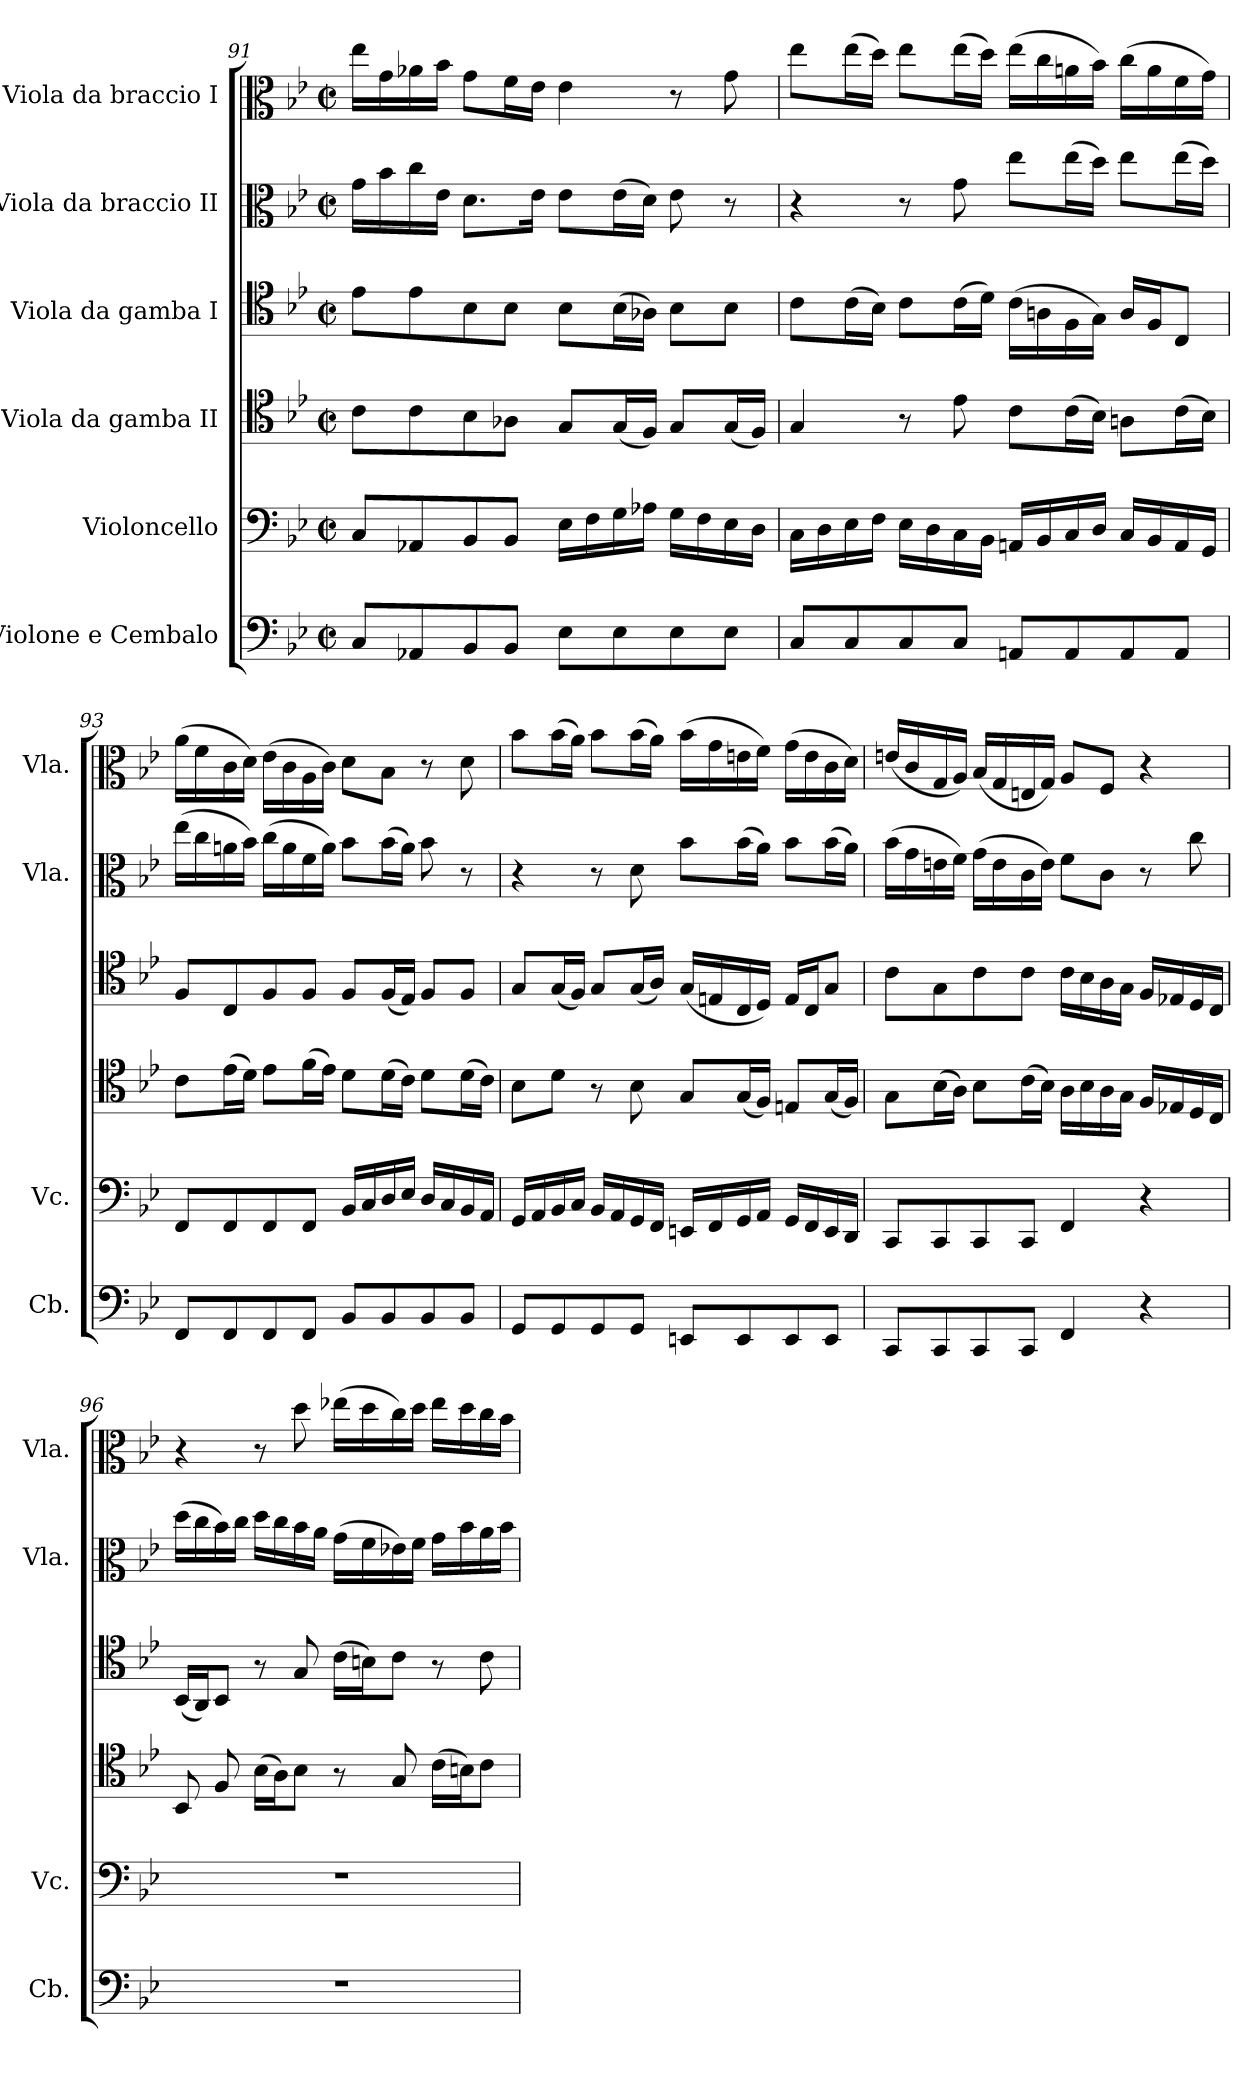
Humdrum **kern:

**kern	**kern	**kern	**kern	**kern	**kern
*part6	*part5	*part4	*part3	*part2	*part1
*staff6	*staff5	*staff4	*staff3	*staff2	*staff1
*I"Violone e Cembalo	*I"Violoncello	*I"Viola da gamba II	*I"Viola da gamba I	*I"Viola da braccio II	*I"Viola da braccio I
*I'Cb.	*I'Vc.	*	*	*I'Vla.	*I'Vla.
*clefF4	*clefF4	*clefC4	*clefC4	*clefC3	*clefC3
*ITrd7c12	*	*	*	*	*
*k[b-e-]	*k[b-e-]	*k[b-e-]	*k[b-e-]	*k[b-e-]	*k[b-e-]
*B-:	*B-:	*B-:	*B-:	*B-:	*B-:
*M2/2	*M2/2	*M2/2	*M2/2	*M2/2	*M2/2
*met(c|)	*met(c|)	*met(c|)	*met(c|)	*met(c|)	*met(c|)
=91	=91	=91	=91	=91	=91
8CCi/L	8Ci/L	8ci\L	8e-i\L	16gi\LL	16ee-i\LL
.	.	.	.	16b-i\	16gi\
8AAA-Xi/	8AA-Xi/	8ci\	8e-i\	16cci\	16a-Xi\
.	.	.	.	16e-i\JJ	16b-i\JJ
8BBB-i/	8BB-i/	8B-i\	8B-i\	8.di\L	8gi\L
8BBB-i/J	8BB-i/J	8A-Xi\J	8B-i\J	.	16fi\L
.	.	.	.	16e-i\Jk	16e-i\JJ
8EE-i\L	16E-i\LL	8Gi/L	8B-i\L	8e-i\L	4e-i\
.	16Fi\	.	.	.	.
8EE-i\	16Gi\	(16Gi/L	(16B-i\L	(16e-i\L	.
.	16A-Xi\JJ	16Fi/JJ)	16A-Xi\JJ)	16di\JJ)	.
8EE-i\	16Gi\LL	8Gi/L	8B-i\L	8e-i\	8r
.	16Fi\	.	.	.	.
8EE-i\J	16E-i\	(16Gi/L	8B-i\J	8r	8gi\
.	16Di\JJ	16Fi/JJ)	.	.	.
=92	=92	=92	=92	=92	=92
8CCi/L	16Ci\LL	4Gi/	8ci\L	4r	8ee-i\L
.	16Di\	.	.	.	.
8CCi/	16E-i\	.	(16ci\L	.	(16ee-i\L
.	16Fi\JJ	.	16B-i\JJ)	.	16ddi\JJ)
8CCi/	16E-i\LL	8r	8ci\L	8r	8ee-i\L
.	16Di\	.	.	.	.
8CCi/J	16Ci\	8e-i\	(16ci\L	8gi\	(16ee-i\L
.	16BB-i\JJ	.	16di\JJ)	.	16ddi\JJ)
8AAAni/L	16AAni/LL	8ci\L	(16ci\LL	8ee-i\L	(16ee-i\LL
.	16BB-i/	.	16Ani\	.	16cci\
8AAAi/	16Ci/	(16ci\L	16Fi\	(16ee-i\L	16ani\
.	16Di/JJ	16B-i\JJ)	16Gi\JJ)	16ddi\JJ)	16b-i\JJ)
8AAAi/	16Ci/LL	8Ani\L	16Ai/LL	8ee-i\L	(16cci\LL
.	16BB-i/	.	16Fi/J	.	16ai\
8AAAi/J	16AAi/	(16ci\L	8Ci/J	(16ee-i\L	16fi\
.	16GGi/JJ	16B-i\JJ)	.	16ddi\JJ)	16gi\JJ)
!!LO:LB:g=z
=93	=93	=93	=93	=93	=93
8FFFi/L	8FFi/L	8ci\L	8Fi/L	(16ee-i\LL	(16ai\LL
.	.	.	.	16cci\	16fi\
8FFFi/	8FFi/	(16e-i\L	8Ci/	16ani\	16ci\
.	.	16di\JJ)	.	16b-i\JJ)	16di\JJ)
8FFFi/	8FFi/	8e-i\L	8Fi/	(16cci\LL	(16e-i\LL
.	.	.	.	16ai\	16ci\
8FFFi/J	8FFi/J	(16fi\L	8Fi/J	16fi\	16Ai\
.	.	16e-i\JJ)	.	16ai\JJ)	16ci\JJ)
8BBB-i/L	16BB-i/LL	8di\L	8Fi/L	8b-i\L	8di\L
.	16Ci/	.	.	.	.
8BBB-i/	16Di/	(16di\L	(16Fi/L	(16b-i\L	8B-i\J
.	16E-i/JJ	16ci\JJ)	16E-i/JJ)	16ai\JJ)	.
8BBB-i/	16Di/LL	8di\L	8Fi/L	8b-i\	8r
.	16Ci/	.	.	.	.
8BBB-i/J	16BB-i/	(16di\L	8Fi/J	8r	8di\
.	16AAi/JJ	16ci\JJ)	.	.	.
=94	=94	=94	=94	=94	=94
8GGGi/L	16GGi/LL	8B-i\L	8Gi/L	4r	8b-i\L
.	16AAi/	.	.	.	.
8GGGi/	16BB-i/	8di\J	(16Gi/L	.	(16b-i\L
.	16Ci/JJ	.	16Fi/JJ)	.	16ai\JJ)
8GGGi/	16BB-i/LL	8r	8Gi/L	8r	8b-i\L
.	16AAi/	.	.	.	.
8GGGi/J	16GGi/	8B-i\	(16Gi/L	8di\	(16b-i\L
.	16FFi/JJ	.	16Ai/JJ)	.	16ai\JJ)
8EEEni/L	16EEni/LL	8Gi/L	(16Gi/LL	8b-i\L	(16b-i\LL
.	16FFi/	.	16Eni/	.	16gi\
8EEEi/	16GGi/	(16Gi/L	16Ci/	(16b-i\L	16eni\
.	16AAi/JJ	16Fi/JJ)	16Di/JJ)	16ai\JJ)	16fi\JJ)
8EEEi/	16GGi/LL	8Eni/L	16Ei/LL	8b-i\L	(16gi\LL
.	16FFi/	.	16Ci/J	.	16ei\
8EEEi/J	16EEi/	(16Gi/L	8Gi/J	(16b-i\L	16ci\
.	16DDi/JJ	16Fi/JJ)	.	16ai\JJ)	16di\JJ)
=95	=95	=95	=95	=95	=95
8CCCi/L	8CCi/L	8Gi\L	8ci\L	(16b-i\LL	(16eni/LL
.	.	.	.	16gi\	16ci/
8CCCi/	8CCi/	(16B-i\L	8Gi\	16eni\	16Gi/
.	.	16Ai\JJ)	.	16fi\JJ)	16Ai/JJ)
8CCCi/	8CCi/	8B-i\L	8ci\	(16gi\LL	(16B-i/LL
.	.	.	.	16ei\	16Gi/
8CCCi/J	8CCi/J	(16ci\L	8ci\J	16ci\	16Eni/
.	.	16B-i\JJ)	.	16ei\JJ)	16Gi/JJ)
4FFFi/	4FFi/	16Ai\LL	16ci\LL	8fi\L	8Ai/L
.	.	16B-i\	16B-i\	.	.
.	.	16Ai\	16Ai\	8ci\J	8Fi/J
.	.	16Gi\JJ	16Gi\JJ	.	.
4r	4r	16Fi/LL	16Fi/LL	8r	4r
.	.	16E-Xi/	16E-Xi/	.	.
.	.	16Di/	16Di/	8cci\	.
.	.	16Ci/JJ	16Ci/JJ	.	.
!!LO:PB:g=z
=96	=96	=96	=96	=96	=96
1r	1r	8BB-i/	(16BB-i/LL	(16ddi\LL	4r
.	.	.	16AAi/J)	16cci\	.
.	.	8Fi/	8BB-i/J	16b-i\)	.
.	.	.	.	16cci\JJ	.
.	.	(16B-i\LL	8r	16ddi\LL	8r
.	.	16Ai\J)	.	16cci\	.
.	.	8B-i\J	8Gi/	16b-i\	8ddi\
.	.	.	.	16ai\JJ	.
.	.	8r	(16ci\LL	(16gi\LL	(16ee-Xi\LL
.	.	.	16Bni\J)	16fi\	16ddi\
.	.	8Gi/	8ci\J	16e-Xi\)	16cci\)
.	.	.	.	16fi\JJ	16ddi\JJ
.	.	(16ci\LL	8r	16gi\LL	16ee-i\LL
.	.	16Bni\J)	.	16b-i\	16ddi\
.	.	8ci\J	8ci\	16ai\	16cci\
.	.	.	.	16b-i\JJ	16b-i\JJ
=	=	=	=	=	=
*-	*-	*-	*-	*-	*-
